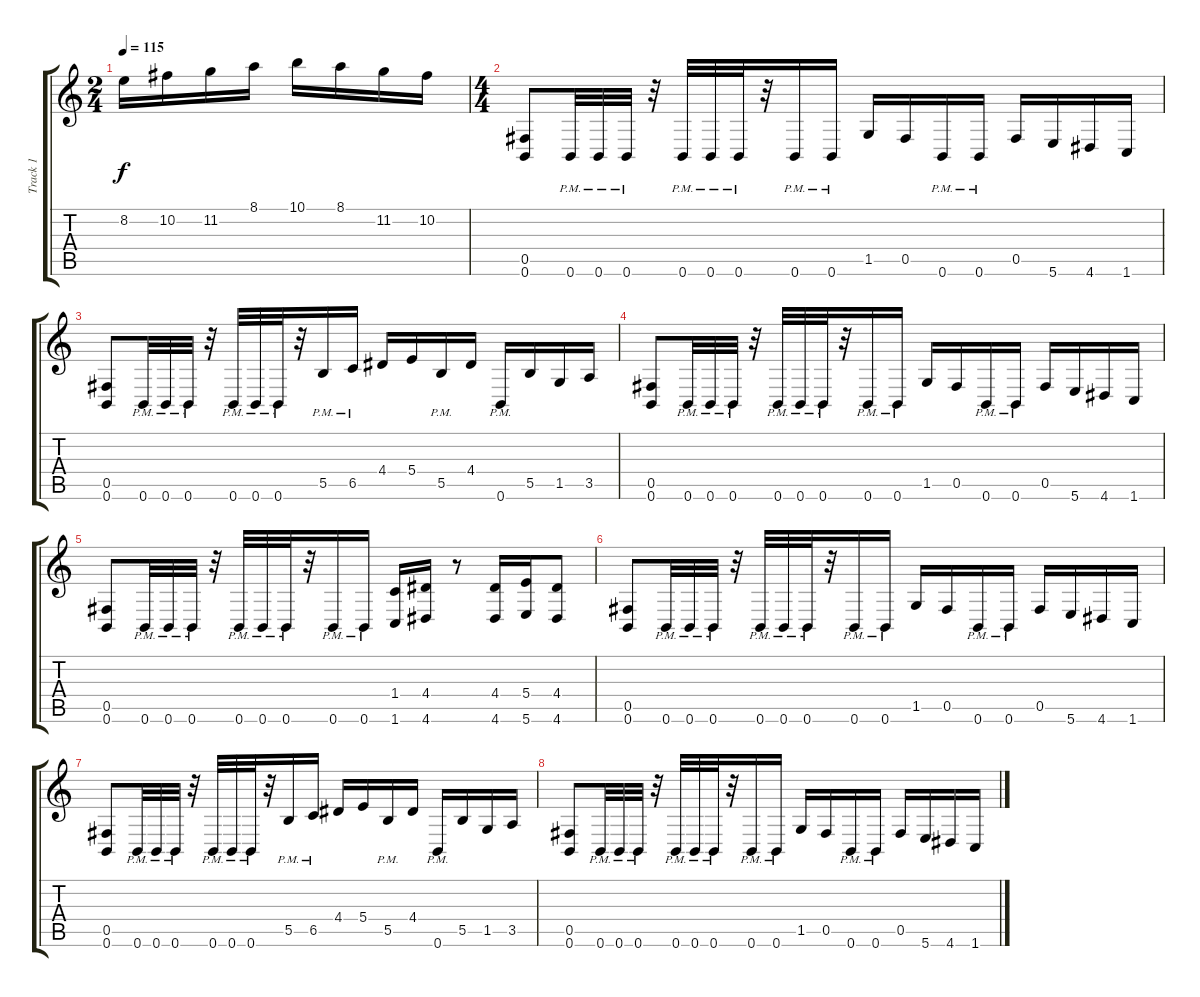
\track ("Track 1" "Track 1") {instrument distortionguitar}
\staff {score tabs}
\tuning (Db4 Ab3 E3 B2 Gb2 B1) {hide}
\ts (2 4)
\tempo 115
\clef g2
\ks c
8.2.16{dy f} 10.2.16 11.2.16 8.1.16 10.1.16 8.1.16 11.2.16 10.2.16 |
\ts (4 4)
(0.5 0.6).8 0.6{pm}.32 0.6{pm}.32 0.6{pm}.32 r.32 0.6{pm}.32 0.6{pm}.32 0.6{pm}.32 r.32 0.6{pm}.16 0.6{pm}.16 1.5.16 0.5.16 0.6{pm}.16 0.6{pm}.16 0.5.16 5.6.16 4.6.16 1.6.16 |
(0.5 0.6).8 0.6{pm}.32 0.6{pm}.32 0.6{pm}.32 r.32 0.6{pm}.32 0.6{pm}.32 0.6{pm}.32 r.32 5.5{pm}.16 6.5{pm}.16 4.4.16 5.4.16 5.5{pm}.16 4.4.16 0.6{pm}.16 5.5.16 1.5.16 3.5.16 |
(0.5 0.6).8 0.6{pm}.32 0.6{pm}.32 0.6{pm}.32 r.32 0.6{pm}.32 0.6{pm}.32 0.6{pm}.32 r.32 0.6{pm}.16 0.6{pm}.16 1.5.16 0.5.16 0.6{pm}.16 0.6{pm}.16 0.5.16 5.6.16 4.6.16 1.6.16 |
(0.5 0.6).8 0.6{pm}.32 0.6{pm}.32 0.6{pm}.32 r.32 0.6{pm}.32 0.6{pm}.32 0.6{pm}.32 r.32 0.6{pm}.16 0.6{pm}.16 (1.4 1.6).16 (4.4 4.6).16 r.8 (4.4 4.6).16 (5.4 5.6).16 (4.4 4.6).8 |
(0.5 0.6).8 0.6{pm}.32 0.6{pm}.32 0.6{pm}.32 r.32 0.6{pm}.32 0.6{pm}.32 0.6{pm}.32 r.32 0.6{pm}.16 0.6{pm}.16 1.5.16 0.5.16 0.6{pm}.16 0.6{pm}.16 0.5.16 5.6.16 4.6.16 1.6.16 |
(0.5 0.6).8 0.6{pm}.32 0.6{pm}.32 0.6{pm}.32 r.32 0.6{pm}.32 0.6{pm}.32 0.6{pm}.32 r.32 5.5{pm}.16 6.5{pm}.16 4.4.16 5.4.16 5.5{pm}.16 4.4.16 0.6{pm}.16 5.5.16 1.5.16 3.5.16 |
(0.5 0.6).8 0.6{pm}.32 0.6{pm}.32 0.6{pm}.32 r.32 0.6{pm}.32 0.6{pm}.32 0.6{pm}.32 r.32 0.6{pm}.16 0.6{pm}.16 1.5.16 0.5.16 0.6{pm}.16 0.6{pm}.16 0.5.16 5.6.16 4.6.16 1.6.16
